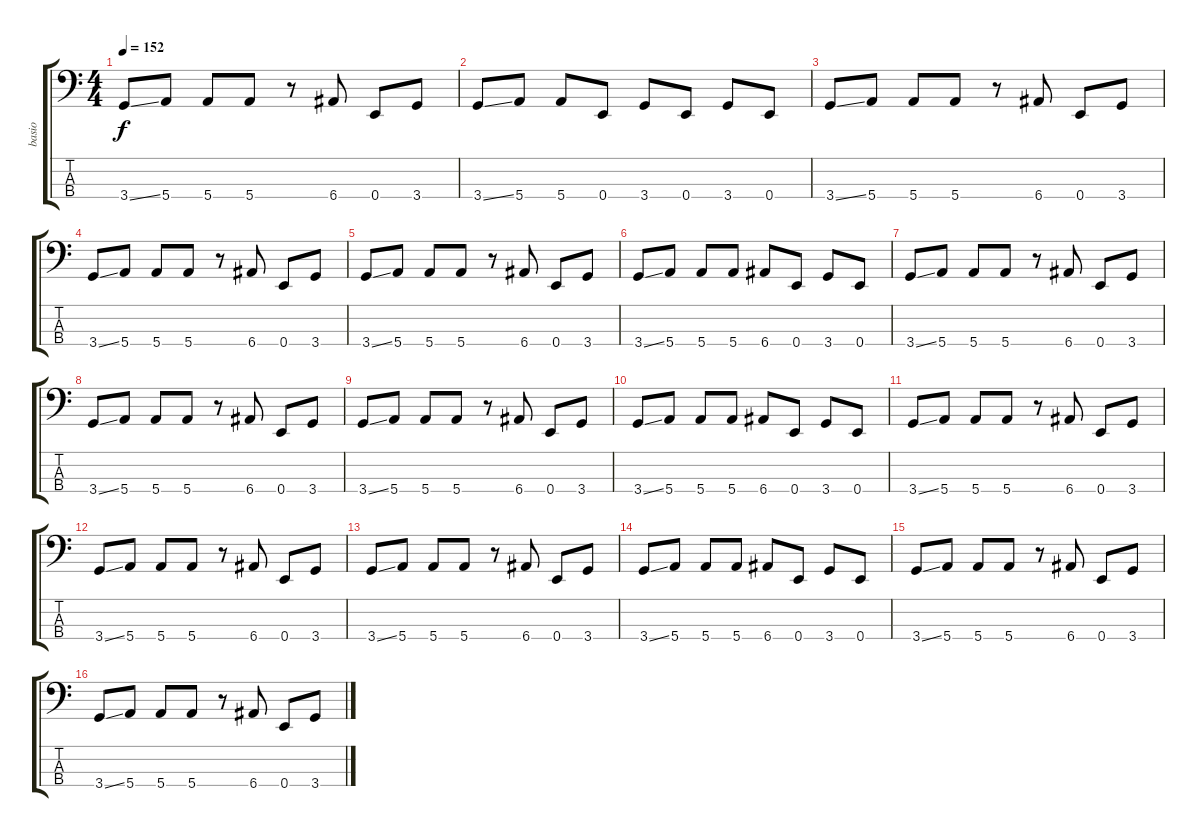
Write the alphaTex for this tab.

\track ("basio" "basio") {instrument electricbassfinger}
\staff {score tabs}
\tuning (G2 D2 A1 E1) {hide}
\ts (4 4)
\tempo 152
\clef f4
\ks c
3.4{ss}.8{dy f} 5.4.8 5.4.8 5.4.8 r.8 6.4.8 0.4.8 3.4.8 |
3.4{ss}.8 5.4.8 5.4.8 0.4.8 3.4.8 0.4.8 3.4.8 0.4.8 |
3.4{ss}.8 5.4.8 5.4.8 5.4.8 r.8 6.4.8 0.4.8 3.4.8 |
3.4{ss}.8 5.4.8 5.4.8 5.4.8 r.8 6.4.8 0.4.8 3.4.8 |
3.4{ss}.8 5.4.8 5.4.8 5.4.8 r.8 6.4.8 0.4.8 3.4.8 |
3.4{ss}.8 5.4.8 5.4.8 5.4.8 6.4.8 0.4.8 3.4.8 0.4.8 |
3.4{ss}.8 5.4.8 5.4.8 5.4.8 r.8 6.4.8 0.4.8 3.4.8 |
3.4{ss}.8 5.4.8 5.4.8 5.4.8 r.8 6.4.8 0.4.8 3.4.8 |
3.4{ss}.8 5.4.8 5.4.8 5.4.8 r.8 6.4.8 0.4.8 3.4.8 |
3.4{ss}.8 5.4.8 5.4.8 5.4.8 6.4.8 0.4.8 3.4.8 0.4.8 |
3.4{ss}.8 5.4.8 5.4.8 5.4.8 r.8 6.4.8 0.4.8 3.4.8 |
3.4{ss}.8 5.4.8 5.4.8 5.4.8 r.8 6.4.8 0.4.8 3.4.8 |
3.4{ss}.8 5.4.8 5.4.8 5.4.8 r.8 6.4.8 0.4.8 3.4.8 |
3.4{ss}.8 5.4.8 5.4.8 5.4.8 6.4.8 0.4.8 3.4.8 0.4.8 |
3.4{ss}.8 5.4.8 5.4.8 5.4.8 r.8 6.4.8 0.4.8 3.4.8 |
3.4{ss}.8 5.4.8 5.4.8 5.4.8 r.8 6.4.8 0.4.8 3.4.8
